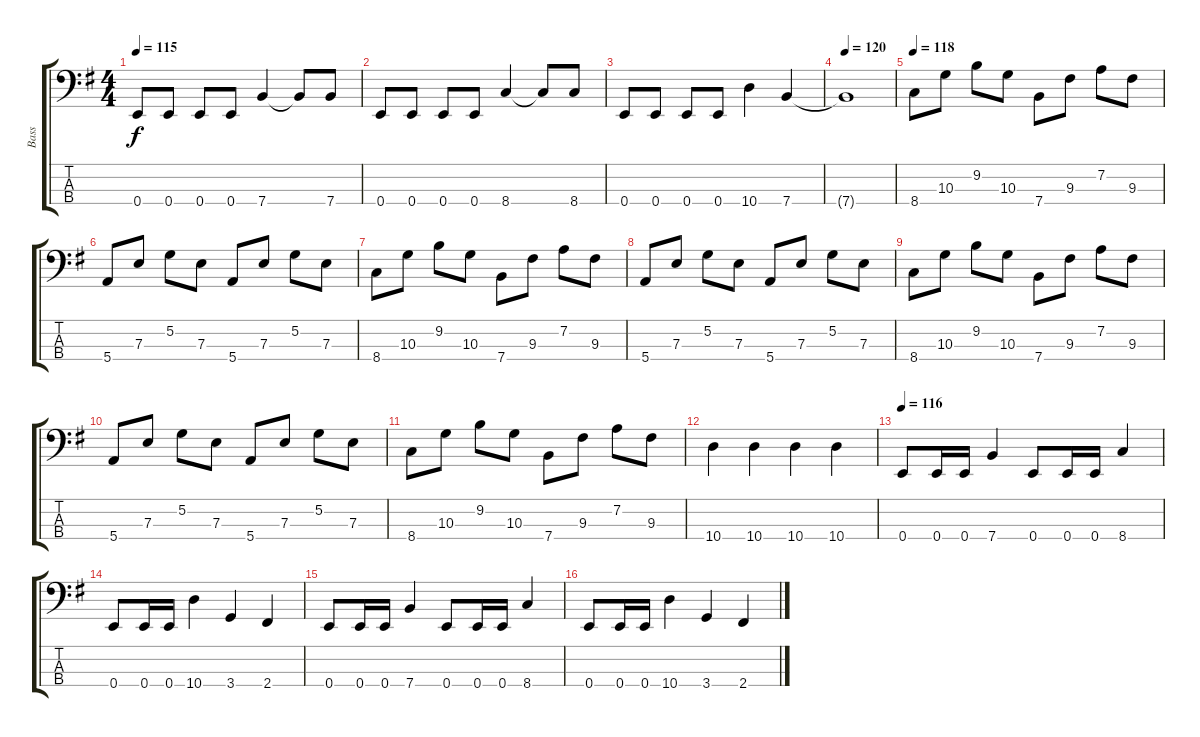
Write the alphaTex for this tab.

\track ("Bass" "Bass") {instrument electricbassfinger}
\staff {score tabs}
\tuning (G2 D2 A1 E1) {hide}
\ts (4 4)
\tempo 115
\clef f4
\ks eminor
0.4.8{dy f} 0.4.8 0.4.8 0.4.8 7.4.4 7.4{t}.8 7.4.8 |
0.4.8 0.4.8 0.4.8 0.4.8 8.4.4 8.4{t}.8 8.4.8 |
0.4.8 0.4.8 0.4.8 0.4.8 10.4.4 7.4.4 |
\tempo 120
7.4{t}.1 |
\tempo 118
8.4.8 10.3.8 9.2.8 10.3.8 7.4.8 9.3.8 7.2.8 9.3.8 |
5.4.8 7.3.8 5.2.8 7.3.8 5.4.8 7.3.8 5.2.8 7.3.8 |
8.4.8 10.3.8 9.2.8 10.3.8 7.4.8 9.3.8 7.2.8 9.3.8 |
5.4.8 7.3.8 5.2.8 7.3.8 5.4.8 7.3.8 5.2.8 7.3.8 |
8.4.8 10.3.8 9.2.8 10.3.8 7.4.8 9.3.8 7.2.8 9.3.8 |
5.4.8 7.3.8 5.2.8 7.3.8 5.4.8 7.3.8 5.2.8 7.3.8 |
8.4.8 10.3.8 9.2.8 10.3.8 7.4.8 9.3.8 7.2.8 9.3.8 |
10.4.4 10.4.4 10.4.4 10.4.4 |
\tempo 116
0.4.8 0.4.16 0.4.16 7.4.4 0.4.8 0.4.16 0.4.16 8.4.4 |
0.4.8 0.4.16 0.4.16 10.4.4 3.4.4 2.4.4 |
0.4.8 0.4.16 0.4.16 7.4.4 0.4.8 0.4.16 0.4.16 8.4.4 |
0.4.8 0.4.16 0.4.16 10.4.4 3.4.4 2.4.4
